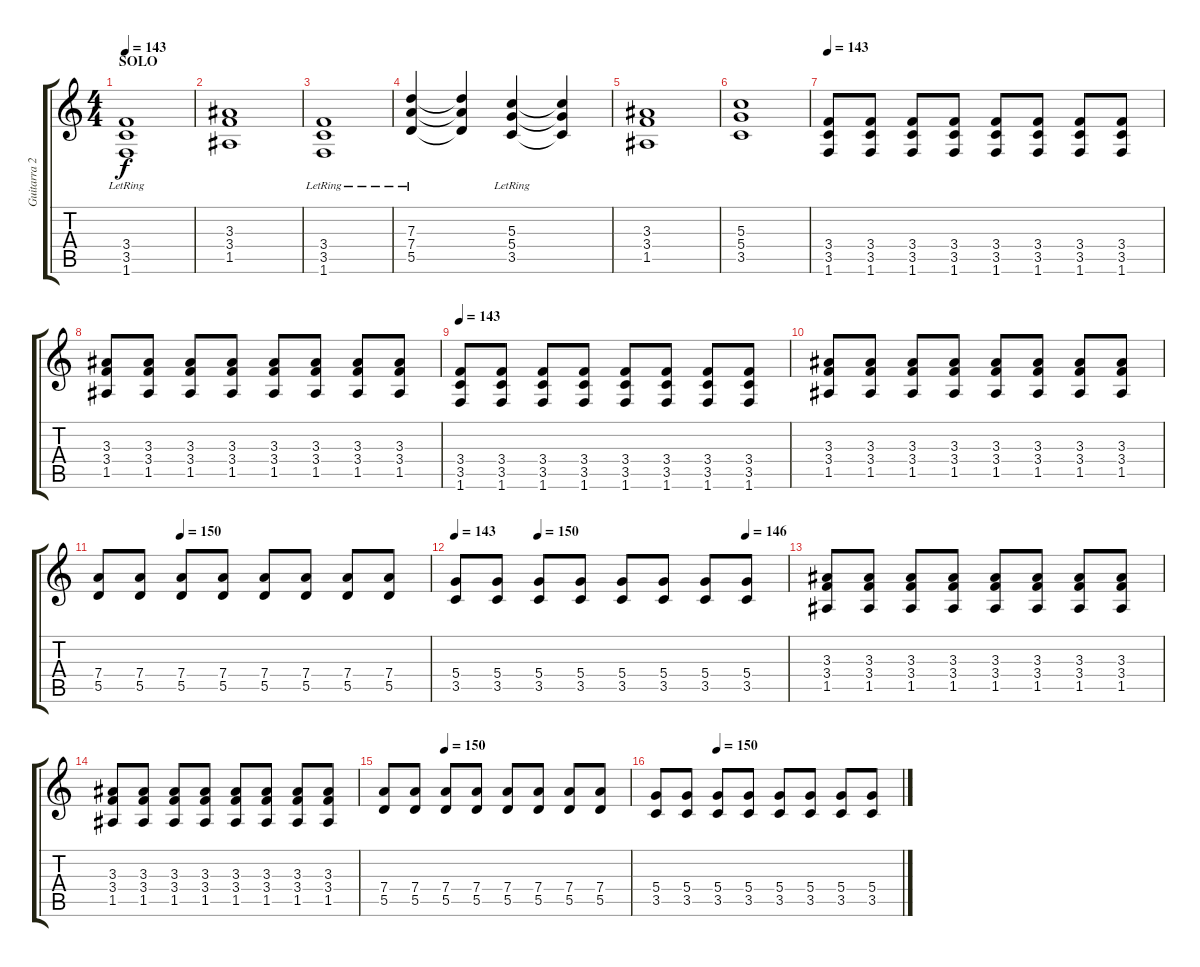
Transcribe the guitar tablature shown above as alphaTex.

\track ("Guitarra 2 " "Guitarra 2") {instrument distortionguitar}
\staff {score tabs}
\tuning (E4 B3 G3 D3 A2 E2) {hide}
\ts (4 4)
\section ("" "SOLO")
\tempo 143
\clef g2
\ks c
(3.4{lr} 3.5{lr} 1.6{lr}).1{dy f} |
(3.3 3.4 1.5).1 |
(3.4{lr} 3.5{lr} 1.6{lr}).1 |
(7.3{lr} 7.4{lr} 5.5{lr}).4 (7.3{t} 7.4{t} 5.5{t}).4 (5.3{lr} 5.4{lr} 3.5{lr}).4 (5.3{t} 5.4{t} 3.5{t}).4 |
(3.3 3.4 1.5).1 |
(5.3 5.4 3.5).1 |
\tempo 146
\tempo 143
(3.4 3.5 1.6).8{volume 13 balance 9} (3.4 3.5 1.6).8 (3.4 3.5 1.6).8 (3.4 3.5 1.6).8 (3.4 3.5 1.6).8 (3.4 3.5 1.6).8 (3.4 3.5 1.6).8 (3.4 3.5 1.6).8 |
(3.3 3.4 1.5).8 (3.3 3.4 1.5).8 (3.3 3.4 1.5).8 (3.3 3.4 1.5).8 (3.3 3.4 1.5).8 (3.3 3.4 1.5).8 (3.3 3.4 1.5).8 (3.3 3.4 1.5).8 |
\tempo 143
(3.4 3.5 1.6).8{volume 13 balance 9} (3.4 3.5 1.6).8 (3.4 3.5 1.6).8 (3.4 3.5 1.6).8 (3.4 3.5 1.6).8 (3.4 3.5 1.6).8 (3.4 3.5 1.6).8 (3.4 3.5 1.6).8 |
(3.3 3.4 1.5).8 (3.3 3.4 1.5).8 (3.3 3.4 1.5).8 (3.3 3.4 1.5).8 (3.3 3.4 1.5).8 (3.3 3.4 1.5).8 (3.3 3.4 1.5).8 (3.3 3.4 1.5).8 |
\tempo (150 0.25)
(7.4 5.5).8 (7.4 5.5).8 (7.4 5.5).8 (7.4 5.5).8 (7.4 5.5).8 (7.4 5.5).8 (7.4 5.5).8 (7.4 5.5).8 |
\tempo 143
\tempo (150 0.25)
\tempo (146 0.875)
(5.4 3.5).8 (5.4 3.5).8 (5.4 3.5).8 (5.4 3.5).8 (5.4 3.5).8 (5.4 3.5).8 (5.4 3.5).8 (5.4 3.5).8 |
(3.3 3.4 1.5).8 (3.3 3.4 1.5).8 (3.3 3.4 1.5).8 (3.3 3.4 1.5).8 (3.3 3.4 1.5).8 (3.3 3.4 1.5).8 (3.3 3.4 1.5).8 (3.3 3.4 1.5).8 |
(3.3 3.4 1.5).8 (3.3 3.4 1.5).8 (3.3 3.4 1.5).8 (3.3 3.4 1.5).8 (3.3 3.4 1.5).8 (3.3 3.4 1.5).8 (3.3 3.4 1.5).8 (3.3 3.4 1.5).8 |
\tempo (150 0.25)
(7.4 5.5).8 (7.4 5.5).8 (7.4 5.5).8 (7.4 5.5).8 (7.4 5.5).8 (7.4 5.5).8 (7.4 5.5).8 (7.4 5.5).8 |
\tempo (150 0.25)
(5.4 3.5).8 (5.4 3.5).8 (5.4 3.5).8 (5.4 3.5).8 (5.4 3.5).8 (5.4 3.5).8 (5.4 3.5).8 (5.4 3.5).8
